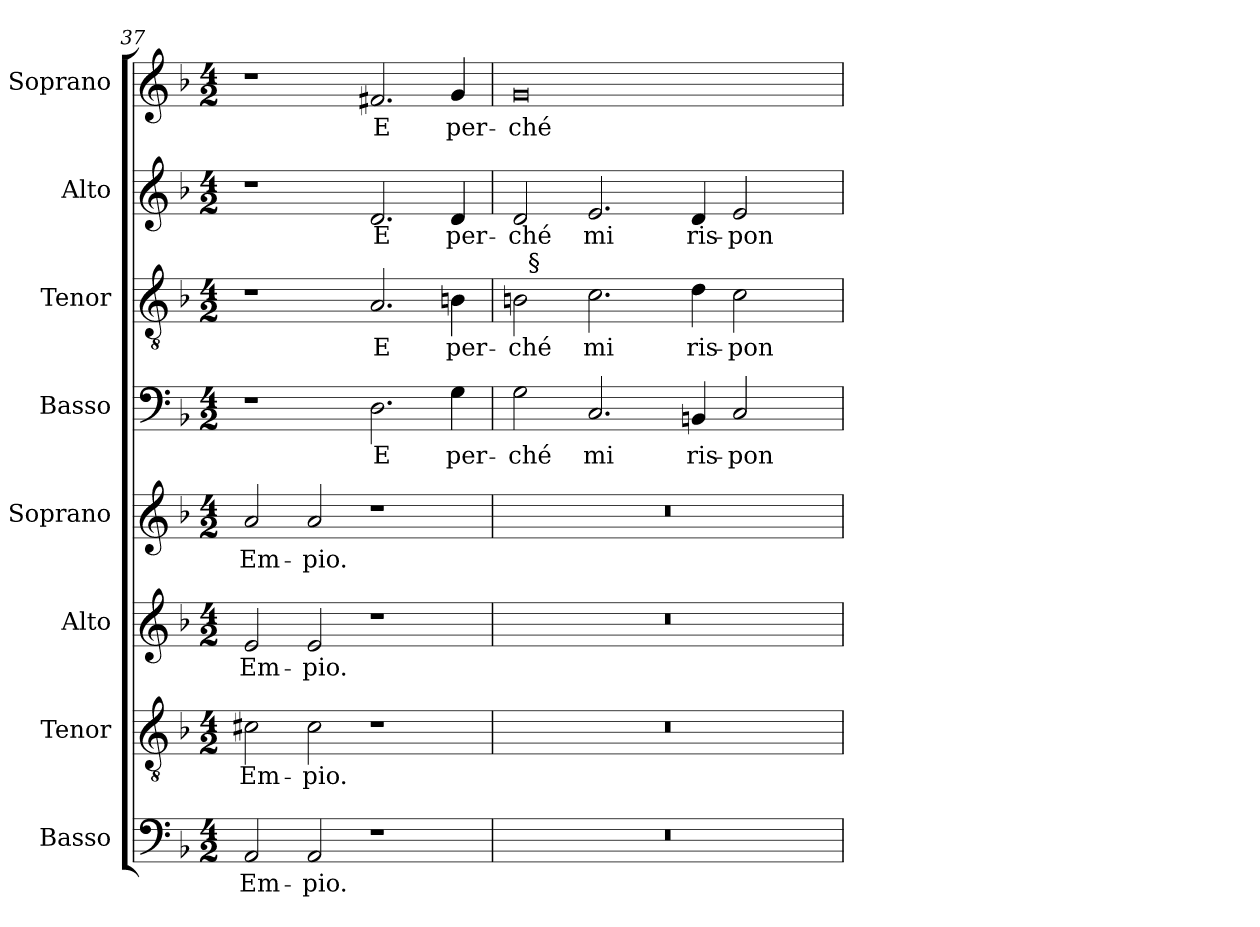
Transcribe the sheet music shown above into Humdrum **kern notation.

**kern	**text	**kern	**text	**kern	**text	**kern	**text	**kern	**text	**kern	**text	**kern	**text	**kern	**text
*part8	*part8	*part7	*part7	*part6	*part6	*part5	*part5	*part4	*part4	*part3	*part3	*part2	*part2	*part1	*part1
*staff8	*staff8	*staff7	*staff7	*staff6	*staff6	*staff5	*staff5	*staff4	*staff4	*staff3	*staff3	*staff2	*staff2	*staff1	*staff1
*I"Basso	*	*I"Tenor	*	*I"Alto	*	*I"Soprano	*	*I"Basso	*	*I"Tenor	*	*I"Alto	*	*I"Soprano	*
*	*	*I'T.	*	*I'A.	*	*I'Sop.	*	*	*	*I'T.	*	*I'A.	*	*I'Sop.	*
*clefF4	*	*clefGv2	*	*clefG2	*	*clefG2	*	*clefF4	*	*clefGv2	*	*clefG2	*	*clefG2	*
*	*	*ITrd7c12	*	*	*	*	*	*	*	*ITrd7c12	*	*	*	*	*
*k[b-]	*	*k[b-]	*	*k[b-]	*	*k[b-]	*	*k[b-]	*	*k[b-]	*	*k[b-]	*	*k[b-]	*
*F:	*	*F:	*	*F:	*	*F:	*	*F:	*	*F:	*	*F:	*	*F:	*
*M4/2	*	*M4/2	*	*M4/2	*	*M4/2	*	*M4/2	*	*M4/2	*	*M4/2	*	*M4/2	*
=37	=37	=37	=37	=37	=37	=37	=37	=37	=37	=37	=37	=37	=37	=37	=37
!	!LO:LY:b:color=#000000	!	!	!	!	!	!	!	!	!	!	!	!	!	!
!	!	!	!LO:LY:b:color=#000000	!	!	!	!	!	!	!	!	!	!	!	!
!	!	!	!	!	!LO:LY:b:color=#000000	!	!	!	!	!	!	!	!	!	!
!	!	!	!	!	!	!	!LO:LY:b:color=#000000	!	!	!	!	!	!	!	!
2AAi/	Em-	2C#Xi\	Em-	2ei/	Em-	2ai/	Em-	1r	.	1r	.	1r	.	1r	.
!	!LO:LY:b:color=#000000	!	!	!	!	!	!	!	!	!	!	!	!	!	!
!	!	!	!LO:LY:b:color=#000000	!	!	!	!	!	!	!	!	!	!	!	!
!	!	!	!	!	!LO:LY:b:color=#000000	!	!	!	!	!	!	!	!	!	!
!	!	!	!	!	!	!	!LO:LY:b:color=#000000	!	!	!	!	!	!	!	!
2AAi/	-pio.	2C#i\	-pio.	2ei/	-pio.	2ai/	-pio.	.	.	.	.	.	.	.	.
!	!	!	!	!	!	!	!	!	!LO:LY:b:color=#000000	!	!	!	!	!	!
!	!	!	!	!	!	!	!	!	!	!	!LO:LY:b:color=#000000	!	!	!	!
!	!	!	!	!	!	!	!	!	!	!	!	!	!LO:LY:b:color=#000000	!	!
!	!	!	!	!	!	!	!	!	!	!	!	!	!	!	!LO:LY:b:color=#000000
1r	.	1r	.	1r	.	1r	.	2.Di\	E	2.AAi/	E	2.di/	E	2.f#Xi/	E
!	!	!	!	!	!	!	!	!	!LO:LY:b:color=#000000	!	!	!	!	!	!
!	!	!	!	!	!	!	!	!	!	!	!LO:LY:b:color=#000000	!	!	!	!
!	!	!	!	!	!	!	!	!	!	!	!	!	!LO:LY:b:color=#000000	!	!
!	!	!	!	!	!	!	!	!	!	!	!	!	!	!	!LO:LY:b:color=#000000
.	.	.	.	.	.	.	.	4Gi\	per-	4BBni\	per-	4di/	per-	4gi/	per-
=38	=38	=38	=38	=38	=38	=38	=38	=38	=38	=38	=38	=38	=38	=38	=38
!LO:N:vis=1	!	!LO:N:vis=1	!	!LO:N:vis=1	!	!LO:N:vis=1	!	!	!	!	!	!	!	!	!
!	!	!	!	!	!	!	!	!	!LO:LY:b:color=#000000	!	!	!	!	!	!
!	!	!	!	!	!	!	!	!	!	!	!LO:LY:b:color=#000000	!	!	!	!
!	!	!	!	!	!	!	!	!	!	!	!	!	!LO:LY:b:color=#000000	!	!
!	!	!	!	!	!	!	!	!	!	!	!	!	!	!	!LO:LY:b:color=#000000
*	*	*	*	*	*	*	*	*	*	*^	*	*	*	*	*
0r	.	0r	.	0r	.	0r	.	2Gi\	-ché	2BBi\	32ryy	-ché	2di/	-ché	0gi	-ché
.	.	.	.	.	.	.	.	.	.	.	256ryy	.	.	.	.	.
!	!	!	!	!	!	!	!	!	!	!	!LO:TX:a:t=§	!	!	!	!	!
.	.	.	.	.	.	.	.	.	.	.	1ryy	.	.	.	.	.
!	!	!	!	!	!	!	!	!	!LO:LY:b:color=#000000	!	!	!	!	!	!	!
!	!	!	!	!	!	!	!	!	!	!	!	!LO:LY:b:color=#000000	!	!	!	!
!	!	!	!	!	!	!	!	!	!	!	!	!	!	!LO:LY:b:color=#000000	!	!
.	.	.	.	.	.	.	.	2.Ci/	mi	2.Ci\	.	mi	2.ei/	mi	.	.
.	.	.	.	.	.	.	.	.	.	.	2ryy	.	.	.	.	.
!	!	!	!	!	!	!	!	!	!LO:LY:b:color=#000000	!	!	!	!	!	!	!
!	!	!	!	!	!	!	!	!	!	!	!	!LO:LY:b:color=#000000	!	!	!	!
!	!	!	!	!	!	!	!	!	!	!	!	!	!	!LO:LY:b:color=#000000	!	!
.	.	.	.	.	.	.	.	4BBni/	ris-	4Di\	.	ris-	4di/	ris-	.	.
!	!	!	!	!	!	!	!	!	!LO:LY:b:color=#000000	!	!	!	!	!	!	!
!	!	!	!	!	!	!	!	!	!	!	!	!LO:LY:b:color=#000000	!	!	!	!
!	!	!	!	!	!	!	!	!	!	!	!	!	!	!LO:LY:b:color=#000000	!	!
.	.	.	.	.	.	.	.	2Ci/	-pon-	2Ci\	.	-pon-	2ei/	-pon-	.	.
.	.	.	.	.	.	.	.	.	.	.	4ryy	.	.	.	.	.
.	.	.	.	.	.	.	.	.	.	.	8ryy	.	.	.	.	.
.	.	.	.	.	.	.	.	.	.	.	16ryy	.	.	.	.	.
.	.	.	.	.	.	.	.	.	.	.	64..ryy	.	.	.	.	.
*	*	*	*	*	*	*	*	*	*	*v	*v	*	*	*	*	*
=	=	=	=	=	=	=	=	=	=	=	=	=	=	=	=
*-	*-	*-	*-	*-	*-	*-	*-	*-	*-	*-	*-	*-	*-	*-	*-
